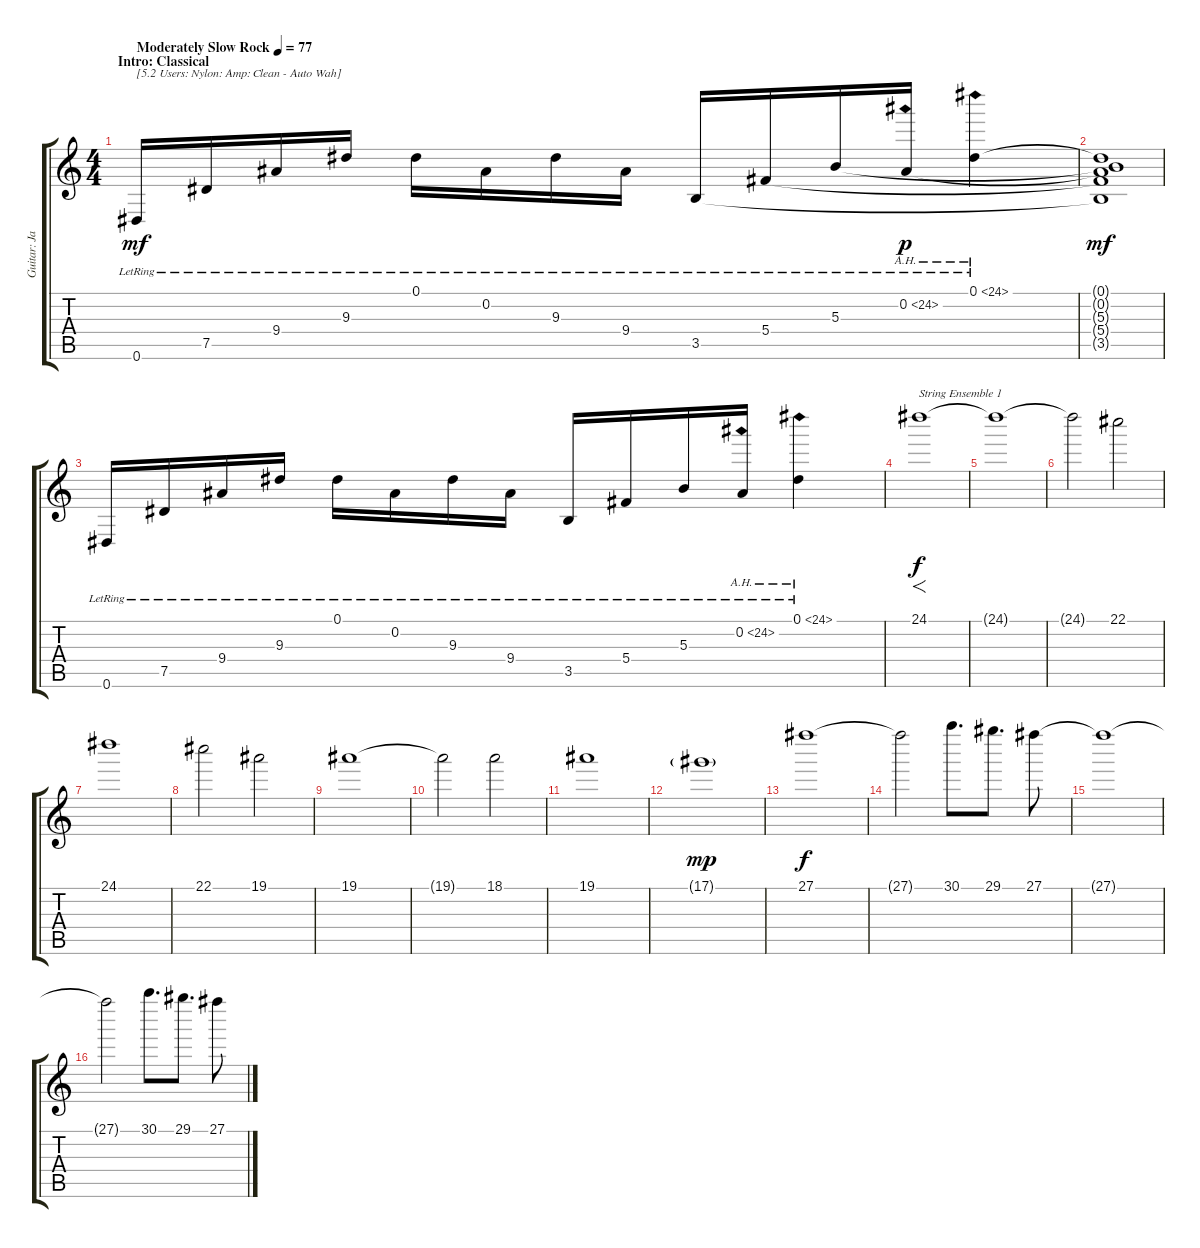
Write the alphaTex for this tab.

\track ("Guitar: Jake" "Guitar: Ja") {instrument distortionguitar}
\staff {score tabs}
\tuning (Eb4 Bb3 Gb3 Db3 Ab2 Eb2) {hide}
\ts (4 4)
\section ("" "Intro: Classical")
\tempo (77 "Moderately Slow Rock")
\tempo 75
\tempo (77 "Moderately Slow Rock")
\clef g2
\ks c
0.6{lr}.16{txt "[5.2 Users: Nylon: Amp: Clean - Auto Wah]" dy mf volume 8 instrument acousticguitarnylon} 7.5{lr}.16 9.4{lr}.16 9.3{lr}.16 0.1{lr}.16 0.2{lr}.16 9.3{lr}.16 9.4{lr}.16 3.5{lr}.16 5.4{lr}.16 5.3{lr}.16 0.2{ah 24 lr}.16{dy p} 0.1{ah 24 lr}.4 |
(0.1{t} 0.2{t} 5.3{t} 5.4{t} 3.5{t}).1{dy mf} |
0.6{lr}.16 7.5{lr}.16 9.4{lr}.16 9.3{lr}.16 0.1{lr}.16 0.2{lr}.16 9.3{lr}.16 9.4{lr}.16 3.5{lr}.16 5.4{lr}.16 5.3{lr}.16 0.2{ah 24 lr}.16 0.1{ah 24 lr}.4 |
24.1.1{f txt "String Ensemble 1" dy f instrument stringensemble1} |
24.1{t}.1 |
24.1{t}.2 22.1.2 |
24.1.1 |
22.1.2 19.1.2 |
19.1.1 |
19.1{t}.2 18.1.2 |
19.1.1 |
17.1{g}.1{dy mp} |
27.1.1{dy f} |
27.1{t}.2 30.1.8{d} 29.1.8{d} 27.1.8 |
27.1{t}.1 |
27.1{t}.2 30.1.8{d} 29.1.8{d} 27.1.8
